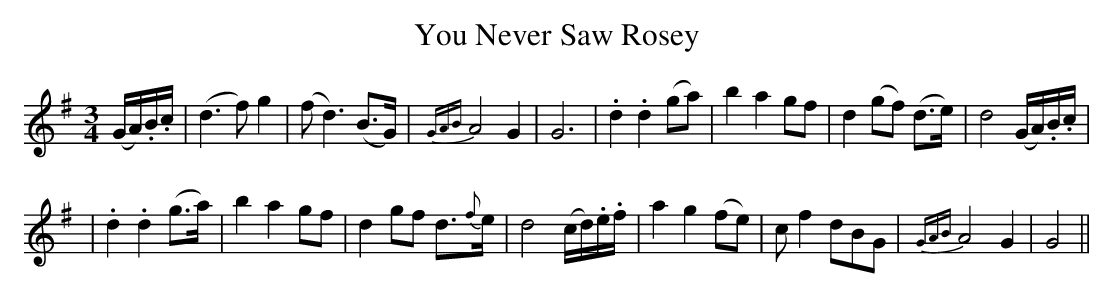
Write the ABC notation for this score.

X:1
T:You Never Saw Rosey
M:3/4
L:1/8
K:G
(G/A/).B/.c/ \
| (d3 f) g2 | (f d3) (B>G) | {GAB}A4 G2 | G6 \
| .d2 .d2 (ga) | b2 a2 gf | d2 (gf) (d>e) | d4 (G/A/).B/.c/ |
| .d2 .d2 (g>a)  | b2 a2 gf | d2 gf d>{f}e | d4 (c/d/).e/.f/ \
| a2 g2 (fe) | c f2 dBG | {GAB}A4 G2 | G4 ||
